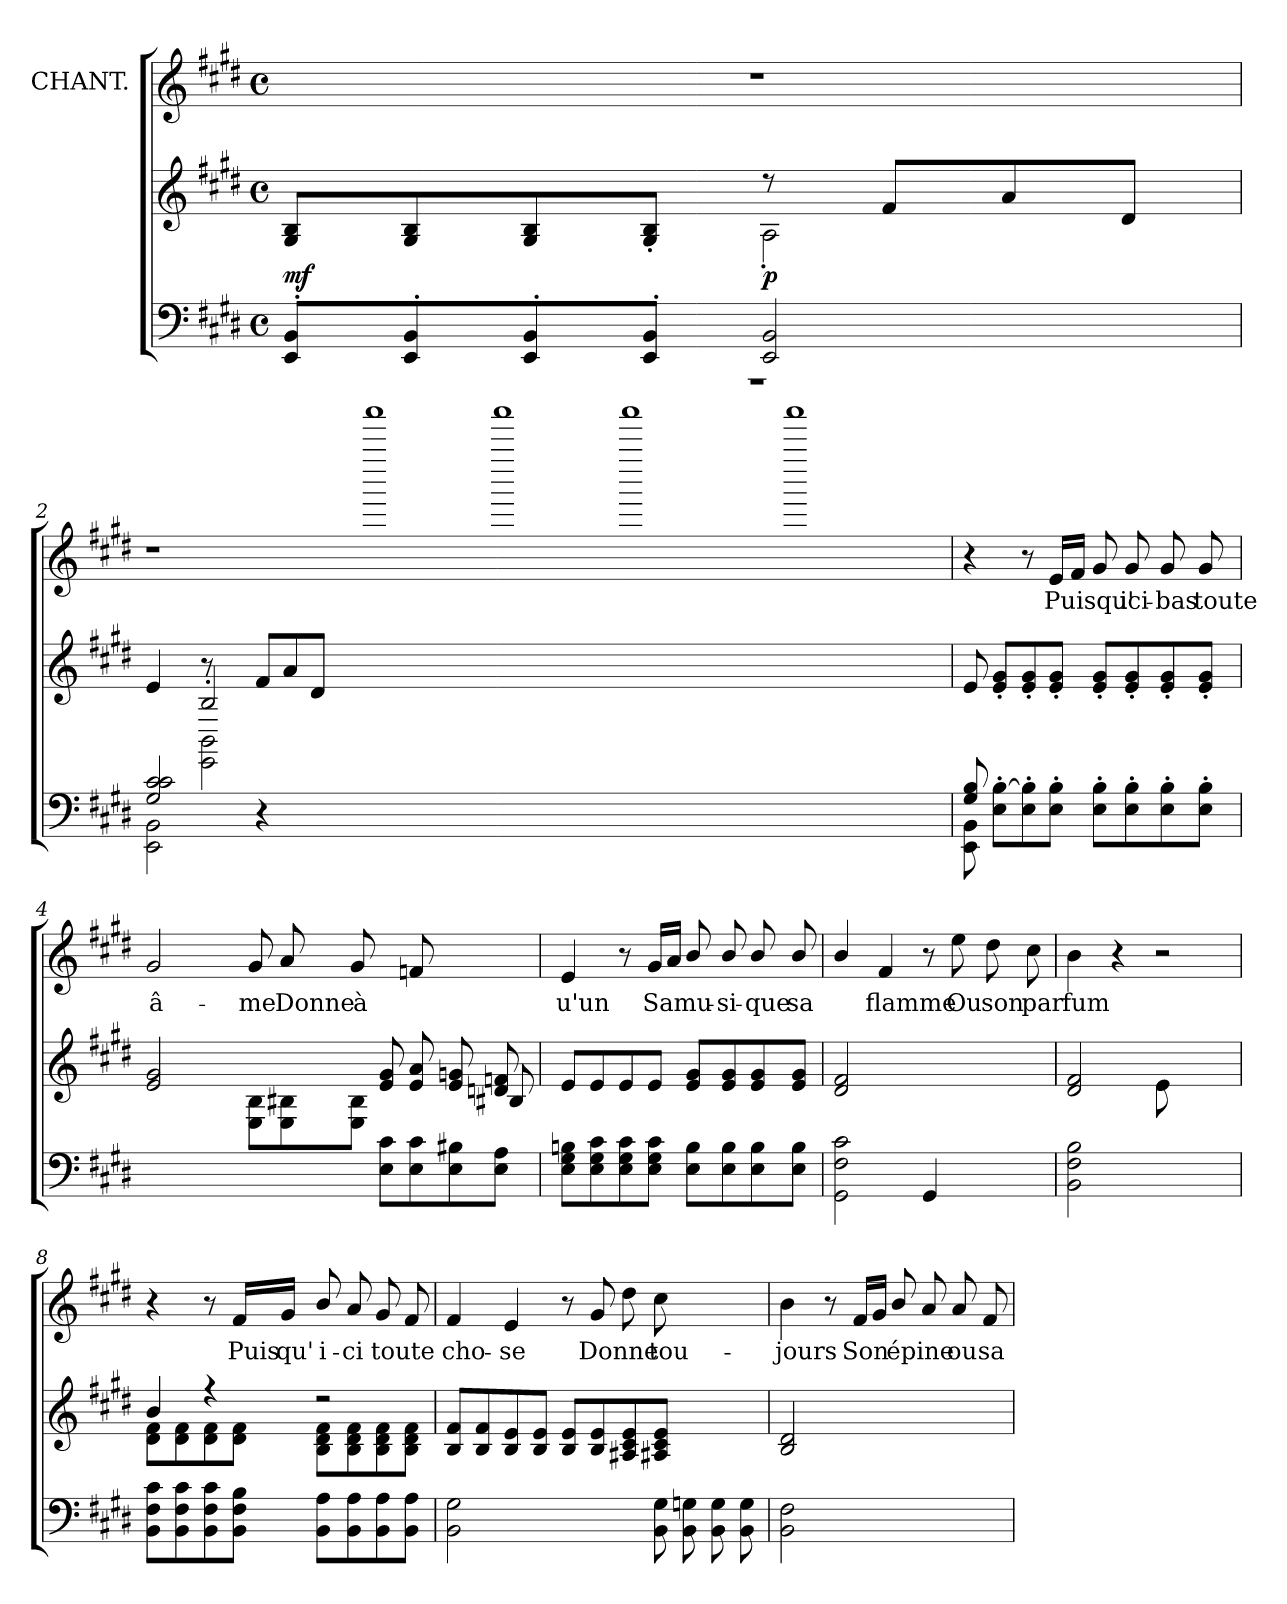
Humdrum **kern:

**kern	**dynam	**kern	**kern	**text
*part3	*part3	*part2	*part1	*part1
*staff3	*staff3	*staff2	*staff1	*staff1
*	*	*	*I"CHANT.	*
*clefF4	*	*clefG2	*clefG2	*
*k[f#c#g#d#]	*	*k[f#c#g#d#]	*k[f#c#g#d#]	*
*M4/4	*	*M4/4	*M4/4	*
*met(c)	*	*met(c)	*met(c)	*
=1	=1	=1	=1	=1
*^	*	*^	*	*
!	!	!LO:DY:a	!	!	!	!
8BBi'</ 8EEi'</L	1r	mf	8G#j/ 8Bj/L	8ryy	1r	.
8BBi'>'</ 8EEi'>'</	.	.	8Bj/ 8G#j/	8ryy	.	.
8BBi'>'</ 8EEi'>'</	.	.	8G#j/ 8Bj/	8ryy	.	.
8BBi'</ 8EEi'</J	.	.	8G#j'</ 8Bj'</J	8ryy	.	.
!	!	!LO:DY:a	!	!	!	!
2BBi/ 2EEi/	.	p	8r	2A'>'>Z\	.	.
.	.	.	8f#j/L	.	.	.
.	.	.	8aj/	.	.	.
.	.	.	8d#j/J	.	.	.
=2	=2	=2	=2	=2	=2	=2
*	*	*	*	*^	*^	*
2c#i/ 2c#i/ 2G#i/	2EEV\ 2BBV\	.	4ej/	8ryy	8ryy	1r	2ryy	.
.	.	.	.	8ryy	8ryy	.	.	.
.	.	.	8r	2BZ/	2EEN'<\ 2BBN'<\	.	.	.
.	.	.	8ryy	.	.	.	.	.
2ryy	4r	.	8f#j/L	.	.	.	2ryy	.
.	.	.	8aj/	.	.	.	.	.
.	4ryy	.	8d#j/J	4ryy	4ryy	.	.	.
.	.	.	8ryy	.	.	.	.	.
00ryy	00ryy	.	00ryy	00ryy	00ryy	1aaaaal/	2ryy	.
.	.	.	.	.	.	.	2ryy	.
.	.	.	.	.	.	1aaaaal/	2ryy	.
.	.	.	.	.	.	.	2ryy	.
.	.	.	.	.	.	1aaaaal/	8ryy	.
.	.	.	.	.	.	.	8ryy	.
.	.	.	.	.	.	.	8ryy	.
.	.	.	.	.	.	.	8ryy	.
.	.	.	.	.	.	.	8ryy	.
.	.	.	.	.	.	.	8ryy	.
.	.	.	.	.	.	.	1aaaaaV/	.
.	.	.	.	.	.	1ryy	.	.
.	.	.	.	.	.	.	4ryy	.
*	*	*	*v	*v	*v	*	*	*
*	*	*	*	*v	*v	*
=3	=3	=3	=3	=3	=3
8Bi/ 8G#i/	8EEV\ 8BBV\	.	8ej/	4r	.
8Ei'>\ [8Bi'>\L	2..ryy	.	8g#j'</ 8ej'</L	.	.
8Ei'>\ 8Bi]'>\	.	.	8g#j'</ 8ej'</	8r	.
8Ei'>\ 8Bi'>\J	.	.	8g#j'</ 8ej'</J	16ej/LL	Puisqu'
.	.	.	.	16f#j/JJ	.
8Ei'>\ 8Bi'>\L	.	.	8g#j'</ 8ej'</L	8g#j/	.
8Ei'>\ 8Bi'>\	.	.	8g#j'</ 8ej'</	8g#j/	ici-
8Ei'>\ 8Bi'>\	.	.	8g#j'</ 8ej'</	8g#j/	bas
8Ei'>\ 8Bi'>\J	.	.	8g#j'</ 8ej'</J	8g#j/	toute
*v	*v	*	*	*	*
=4	=4	=4	=4	=4
*	*	*^	*	*
4ryy	.	2g#j/ 2ej/	4ryy	2g#j/	â-
8ryy	.	.	8ryy	.	.
8Ei\ 8B#Xi\J	.	.	8ryy	.	.
8ryy	.	8Ej\ 8Bj\L	8ryy	8g#j/	me
8ryy	.	8Ej\ 8B#Xj\	8ryy	8aj/	Donne
8ryy	.	8Ej\ 8B#j\J	8ryy	8g#j/	à
8Ei\ 8c#i\L	.	8g#j/ 8ej/	8ryy	8ryy	.
8Ei\ 8c#i\	.	8al/ 8el/	8ryy	8fl/	.
8Ei\ 8B#Xi\	.	8gl/ 8el/	8ryy	4ryy	.
8Ei\ 8Ai\J	.	8fl/ 8dl/	8B#XV/	.	.
*	*	*v	*v	*	*
!!LO:LB:g=z
=5	=5	=5	=5	=5
8Bni\ 8G#i\ 8Ei\L	.	8ej/L	4ej/	u'un
8Ei\ 8c#i\ 8G#i\	.	8ej/	.	.
8Ei\ 8c#i\ 8G#i\	.	8ej/	8r	.
8Ei\ 8G#i\ 8c#i\J	.	8ej/J	16g#j/LL	Sa
.	.	.	16aj/JJ	.
8Ei\ 8Bi\L	.	8g#j/ 8ej/L	8bj/	mu-
8Ei\ 8Bi\	.	8g#j/ 8ej/	8bj/	si-
8Ei\ 8Bi\	.	8g#j/ 8ej/	8bj/	que
8Ei\ 8Bi\J	.	8g#j/ 8ej/J	8bj/	sa
=6	=6	=6	=6	=6
2GG#i\ 2F#i\ 2c#i\	.	2f#j/ 2d#j/	4bj/	.
.	.	.	4f#j/	flamme
4GG#i/	.	2ryy	8r	.
.	.	.	8eej\	Ou
4ryy	.	.	8dd#j\	son
.	.	.	8cc#j\	par
=7	=7	=7	=7	=7
*	*	*^	*	*
2BBi\ 2F#i\ 2Bi\	.	2f#j/ 2d#j/	4ryy	4bj\	fum
.	.	.	4ryy	4r	.
2ryy	.	2ryy	8eV\	2r	.
.	.	.	4.ryy	.	.
=8	=8	=8	=8	=8	=8
8BBi\ 8F#i\ 8c#i\L	.	4bj/	8d#V\ 8f#V\L	4r	.
8BBi\ 8F#i\ 8c#i\	.	.	8d#V\ 8f#V\	.	.
8BBi\ 8F#i\ 8c#i\	.	4r	8d#V\ 8f#V\	8r	.
8BBi\ 8F#i\ 8Bi\J	.	.	8d#V\ 8f#V\J	16f#j/LL	Puis
.	.	.	.	16g#j/JJ	qu'
8BBi\ 8Ai\L	.	2r	8BV\ 8d#V\ 8f#V\L	8bj/	i-
8BBi\ 8Ai\	.	.	8BV\ 8d#V\ 8f#V\	8aj/	ci
8BBi\ 8Ai\	.	.	8BV\ 8d#V\ 8f#V\	8g#j/	toute
8BBi\ 8Ai\J	.	.	8f#V\ 8d#V\ 8BV\J	8f#j/	.
*	*	*v	*v	*	*
!!LO:LB:g=z
=9	=9	=9	=9	=9
2BBi\ 2G#i\	.	8f#j/ 8Bj/L	4f#j/	cho-
.	.	8f#j/ 8Bj/	.	.
.	.	8ej/ 8Bj/	4ej/	se
.	.	8Bj/ 8ej/J	.	.
8ryy	.	8ej/ 8Bj/L	8r	.
8ryy	.	8ej/ 8Bj/	8g#j/	Donne
8ryy	.	8A#Xj/ 8c#j/ 8ej/	8dd#j\	.
8BBi\ 8G#i\	.	8ej/ 8c#j/ 8A#Xj/J	8cc#j\	tou-
8BBV\ 8GV\	.	4.ryy	4.ryy	.
8BBV\ 8GV\	.	.	.	.
8BBV\ 8GV\	.	.	.	.
=10	=10	=10	=10	=10
2BBi\ 2F#i\	.	2d#j/ 2Bj/	4bj\	jours
.	.	.	8r	.
.	.	.	16f#j/LL	Son
.	.	.	16g#j/JJ	.
2ryy	.	2ryy	8bj/	épine
.	.	.	8aj/	.
.	.	.	8aj/	ou
.	.	.	8f#j/	sa
=	=	=	=	=
*-	*-	*-	*-	*-
